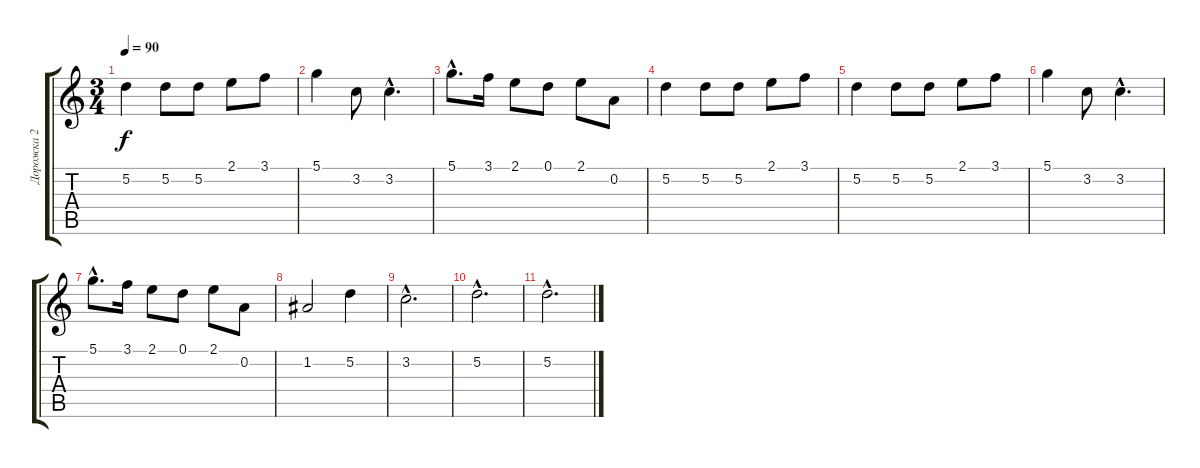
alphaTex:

\track ("Дорожка 2" "Дорожка 2") {instrument distortionguitar}
\staff {score tabs}
\tuning (D4 A3 F3 C3 G2 D2) {hide}
\ts (3 4)
\tempo 90
\clef g2
\ks c
5.2.4{dy f instrument distortionguitar} 5.2.8 5.2.8 2.1.8 3.1.8 |
5.1.4 3.2.8 3.2{hac}.4{d} |
5.1{hac}.8{d} 3.1.16 2.1.8 0.1.8 2.1.8 0.2.8 |
5.2.4 5.2.8 5.2.8 2.1.8 3.1.8 |
5.2.4 5.2.8 5.2.8 2.1.8 3.1.8 |
5.1.4 3.2.8 3.2{hac}.4{d} |
5.1{hac}.8{d} 3.1.16 2.1.8 0.1.8 2.1.8 0.2.8 |
1.2.2 5.2.4 |
3.2{hac}.2{d} |
5.2{hac}.2{d} |
5.2{hac}.2{d}
